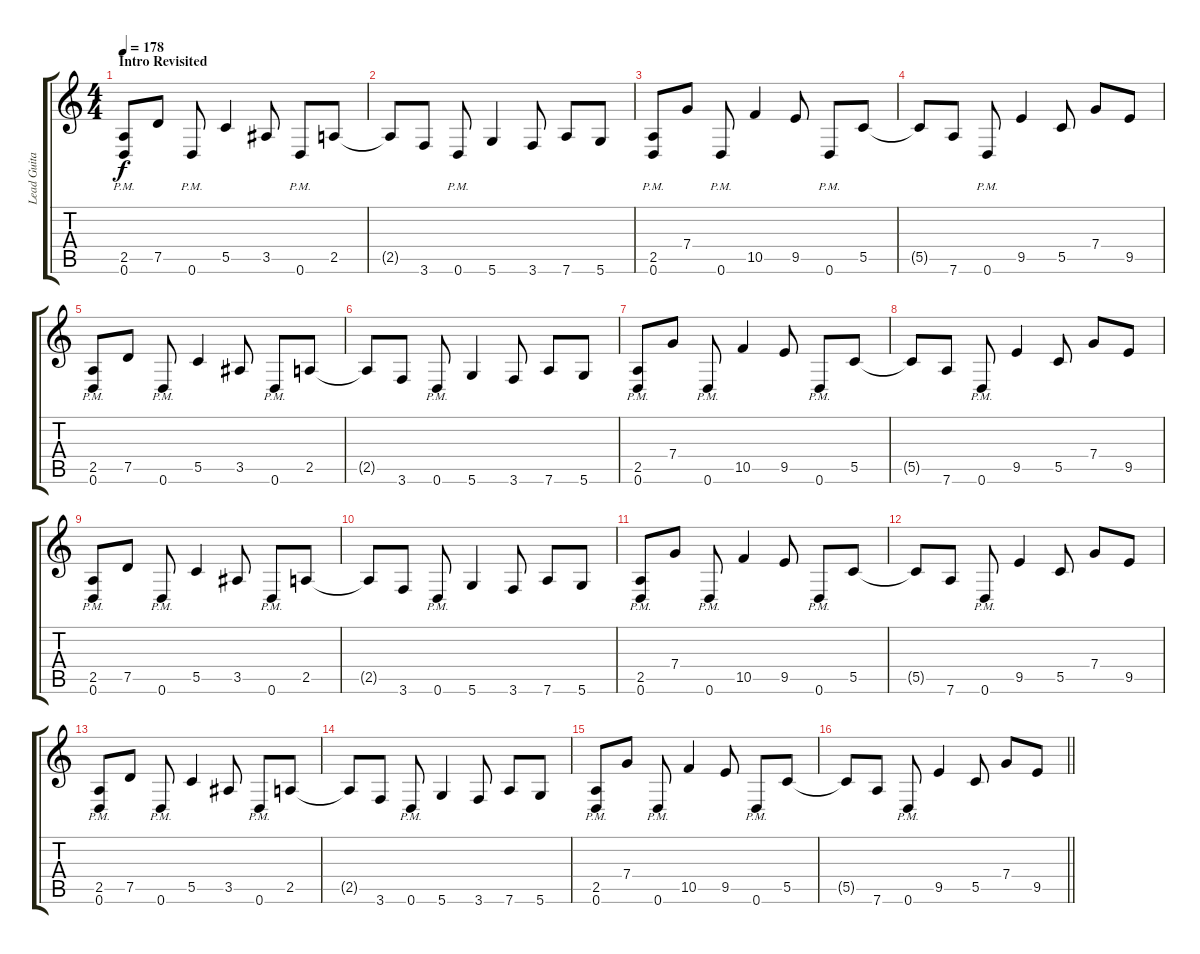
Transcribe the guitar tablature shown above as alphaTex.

\track ("Lead Guitar" "Lead Guita") {instrument distortionguitar}
\staff {score tabs}
\tuning (D4 A3 F3 C3 G2 D2) {hide}
\ts (4 4)
\section ("" "Intro Revisited")
\tempo 178
\clef g2
\ks c
(2.5{pm} 0.6{pm}).8{dy f balance 12} 7.5.8 0.6{pm}.8 5.5.4 3.5.8 0.6{pm}.8 2.5.8 |
2.5{t}.8 3.6.8 0.6{pm}.8 5.6.4 3.6.8 7.6.8 5.6.8 |
(2.5{pm} 0.6{pm}).8 7.4.8 0.6{pm}.8 10.5.4 9.5.8 0.6{pm}.8 5.5.8 |
5.5{t}.8 7.6.8 0.6{pm}.8 9.5.4 5.5.8 7.4.8 9.5.8 |
(2.5{pm} 0.6{pm}).8 7.5.8 0.6{pm}.8 5.5.4 3.5.8 0.6{pm}.8 2.5.8 |
2.5{t}.8 3.6.8 0.6{pm}.8 5.6.4 3.6.8 7.6.8 5.6.8 |
(2.5{pm} 0.6{pm}).8 7.4.8 0.6{pm}.8 10.5.4 9.5.8 0.6{pm}.8 5.5.8 |
5.5{t}.8 7.6.8 0.6{pm}.8 9.5.4 5.5.8 7.4.8 9.5.8 |
(2.5{pm} 0.6{pm}).8 7.5.8 0.6{pm}.8 5.5.4 3.5.8 0.6{pm}.8 2.5.8 |
2.5{t}.8 3.6.8 0.6{pm}.8 5.6.4 3.6.8 7.6.8 5.6.8 |
(2.5{pm} 0.6{pm}).8 7.4.8 0.6{pm}.8 10.5.4 9.5.8 0.6{pm}.8 5.5.8 |
5.5{t}.8 7.6.8 0.6{pm}.8 9.5.4 5.5.8 7.4.8 9.5.8 |
(2.5{pm} 0.6{pm}).8 7.5.8 0.6{pm}.8 5.5.4 3.5.8 0.6{pm}.8 2.5.8 |
2.5{t}.8 3.6.8 0.6{pm}.8 5.6.4 3.6.8 7.6.8 5.6.8 |
(2.5{pm} 0.6{pm}).8 7.4.8 0.6{pm}.8 10.5.4 9.5.8 0.6{pm}.8 5.5.8 |
\barLineRight lightlight
5.5{t}.8 7.6.8 0.6{pm}.8 9.5.4 5.5.8 7.4.8 9.5.8
